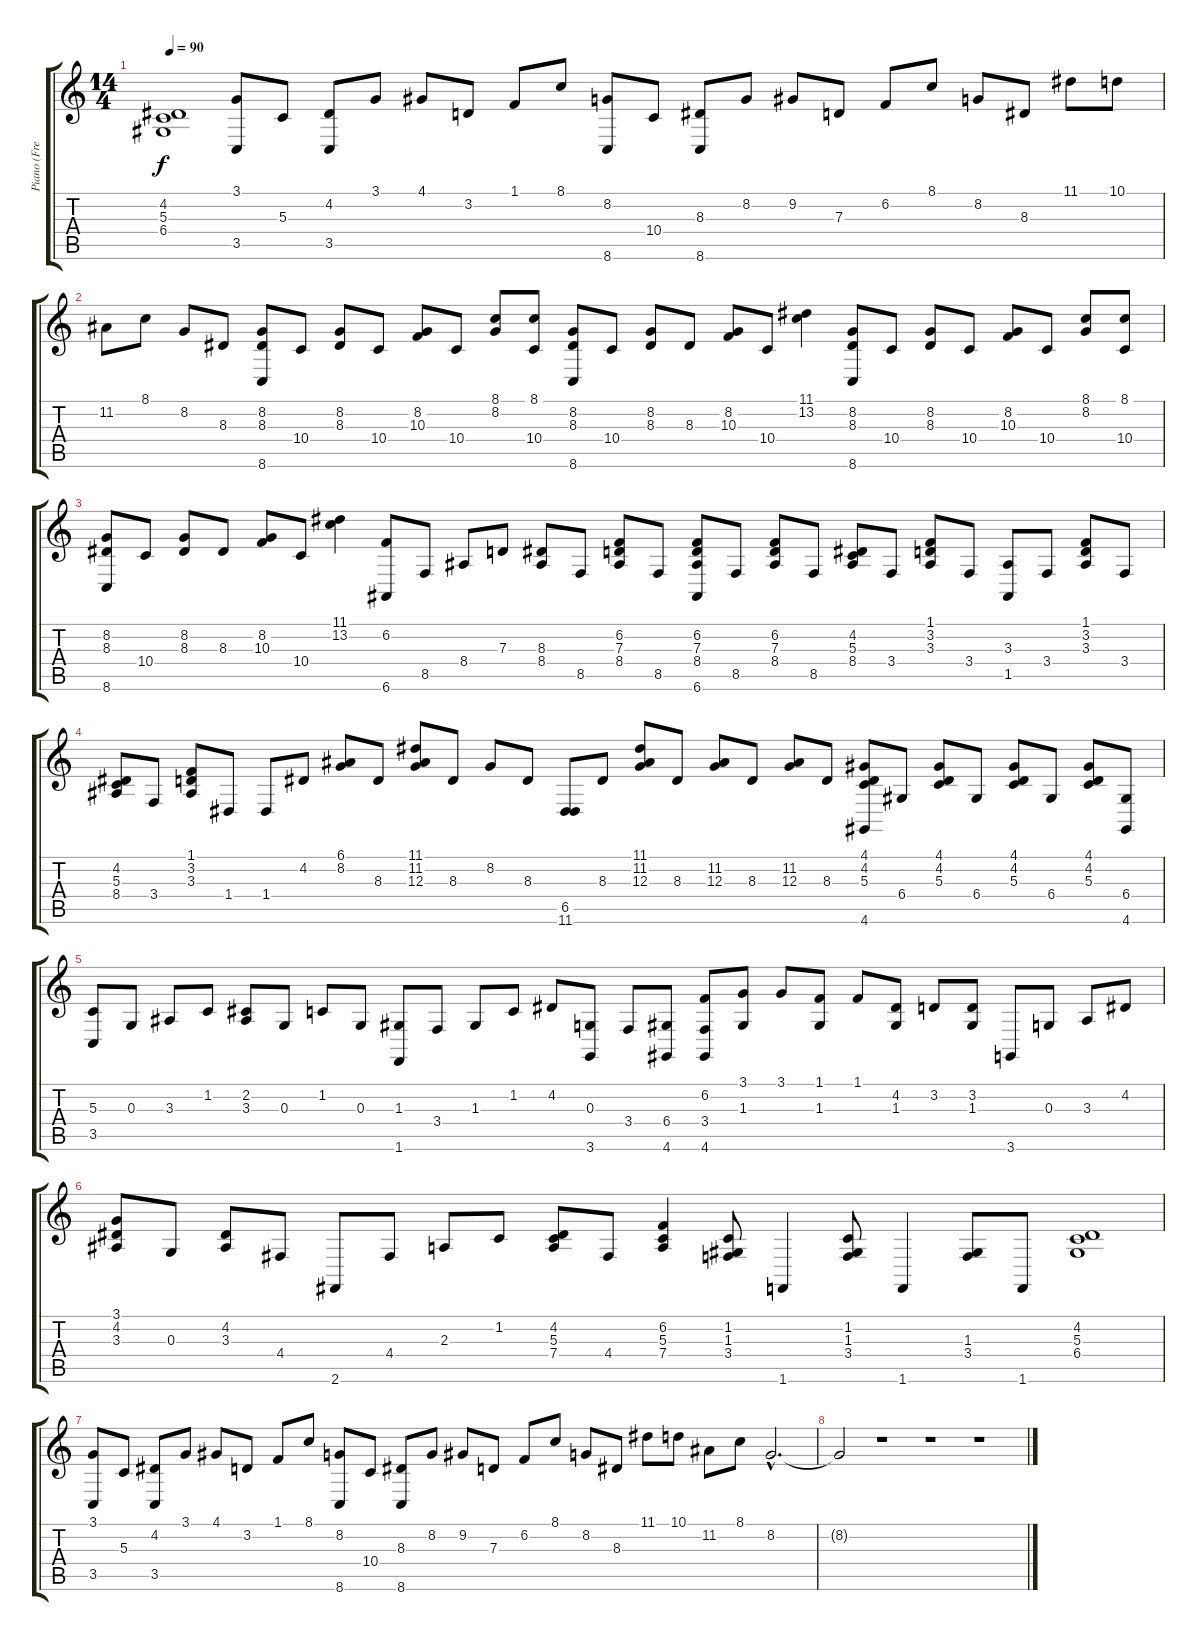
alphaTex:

\track ("Piano (Freddie Mercury)" "Piano (Fre") {instrument acousticgrandpiano}
\staff {score tabs}
\tuning (E4 B3 G3 D3 A2 E2) {hide}
\ts (14 4)
\tempo 90
\clef g2
\ks c
(4.2 5.3 6.4).1{dy f} (3.1 3.5).8 5.3.8 (4.2 3.5).8 3.1.8 4.1.8 3.2.8 1.1.8 8.1.8 (8.2 8.6).8 10.4.8 (8.3 8.6).8 8.2.8 9.2.8 7.3.8 6.2.8 8.1.8 8.2.8 8.3.8 11.1.8 10.1.8 |
11.2.8 8.1.8 8.2.8 8.3.8 (8.2 8.3 8.6).8 10.4.8 (8.2 8.3).8 10.4.8 (8.2 10.3).8 10.4.8 (8.1 8.2).8 (8.1 10.4).8 (8.2 8.3 8.6).8 10.4.8 (8.2 8.3).8 8.3.8 (8.2 10.3).8 10.4.8 (11.1 13.2).4 (8.2 8.3 8.6).8 10.4.8 (8.2 8.3).8 10.4.8 (8.2 10.3).8 10.4.8 (8.1 8.2).8 (8.1 10.4).8 |
(8.2 8.3 8.6).8 10.4.8 (8.2 8.3).8 8.3.8 (8.2 10.3).8 10.4.8 (11.1 13.2).4 (6.2 6.6).8 8.5.8 8.4.8 7.3.8 (8.3 8.4).8 8.5.8 (6.2 7.3 8.4).8 8.5.8 (6.2 7.3 8.4 6.6).8 8.5.8 (6.2 7.3 8.4).8 8.5.8 (4.2 5.3 8.4).8 3.4.8 (1.1 3.2 3.3).8 3.4.8 (3.3 1.5).8 3.4.8 (1.1 3.2 3.3).8 3.4.8 |
(4.2 5.3 8.4).8 3.4.8 (1.1 3.2 3.3).8 1.4.8 1.4.8 4.2.8 (6.1 8.2).8 8.3.8 (11.1 11.2 12.3).8 8.3.8 8.2.8 8.3.8 (6.5 11.6).8 8.3.8 (11.1 11.2 12.3).8 8.3.8 (11.2 12.3).8 8.3.8 (11.2 12.3).8 8.3.8 (4.1 4.2 5.3 4.6).8 6.4.8 (4.1 4.2 5.3).8 6.4.8 (4.1 4.2 5.3).8 6.4.8 (4.1 4.2 5.3).8 (6.4 4.6).8 |
(5.3 3.5).8 0.3.8 3.3.8 1.2.8 (2.2 3.3).8 0.3.8 1.2.8 0.3.8 (1.3 1.6).8 3.4.8 1.3.8 1.2.8 4.2.8 (0.3 3.6).8 3.4.8 (6.4 4.6).8 (6.2 3.4 4.6).8 (3.1 1.3).8 3.1.8 (1.1 1.3).8 1.1.8 (4.2 1.3).8 3.2.8 (3.2 1.3).8 3.6.8 0.3.8 3.3.8 4.2.8 |
(3.1 4.2 3.3).8 0.3.8 (4.2 3.3).8 4.4.8 2.6.8 4.4.8 2.3.8 1.2.8 (4.2 5.3 7.4).8 4.4.8 (6.2 5.3 7.4).4 (1.2 1.3 3.4).8 1.6.4 (1.2 1.3 3.4).8 1.6.4 (1.3 3.4).8 1.6.8 (4.2 5.3 6.4).1 |
(3.1 3.5).8 5.3.8 (4.2 3.5).8 3.1.8 4.1.8 3.2.8 1.1.8 8.1.8 (8.2 8.6).8 10.4.8 (8.3 8.6).8 8.2.8 9.2.8 7.3.8 6.2.8 8.1.8 8.2.8 8.3.8 11.1.8 10.1.8 11.2.8 8.1.8 8.2{hac}.2{d} |
8.2{t}.2 r.1 r.1 r.1
